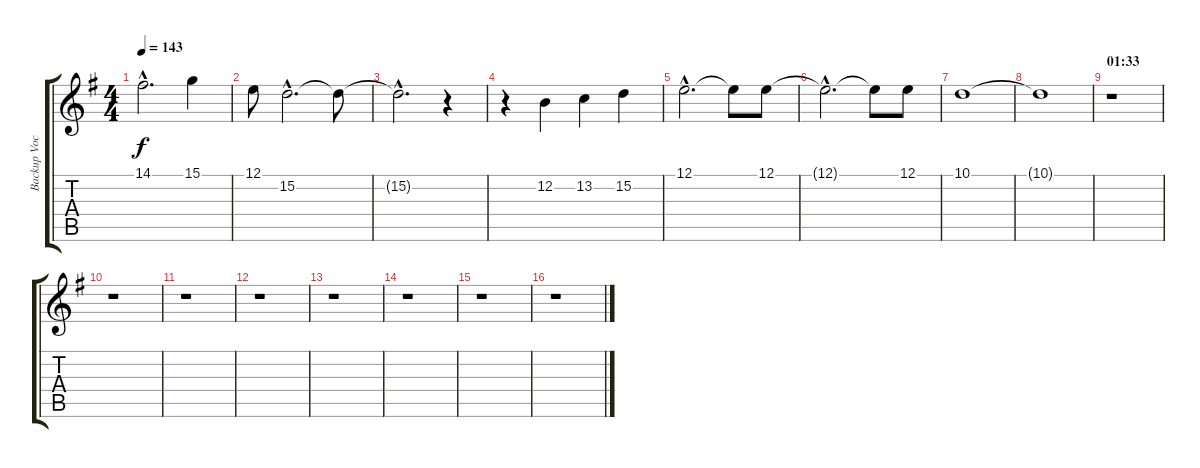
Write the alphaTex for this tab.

\track ("Backup Vocals" "Backup Voc") {instrument recorder}
\staff {score tabs}
\tuning (E4 B3 G3 D3 A2 E2) {hide}
\ts (4 4)
\tempo 143
\clef g2
\ks g
14.1{hac}.2{d dy f} 15.1.4 |
12.1.8 15.2{hac}.2{d} 15.2{t}.8 |
15.2{hac t}.2{d} r.4 |
r.4 12.2.4 13.2.4 15.2.4 |
12.1{hac}.2{d} 12.1{t}.8 12.1.8 |
12.1{hac t}.2{d} 12.1{t}.8 12.1.8 |
10.1.1 |
10.1{t}.1 |
\section ("" "01:33")
r.1 |
r.1 |
r.1 |
r.1 |
r.1 |
r.1 |
r.1 |
r.1
